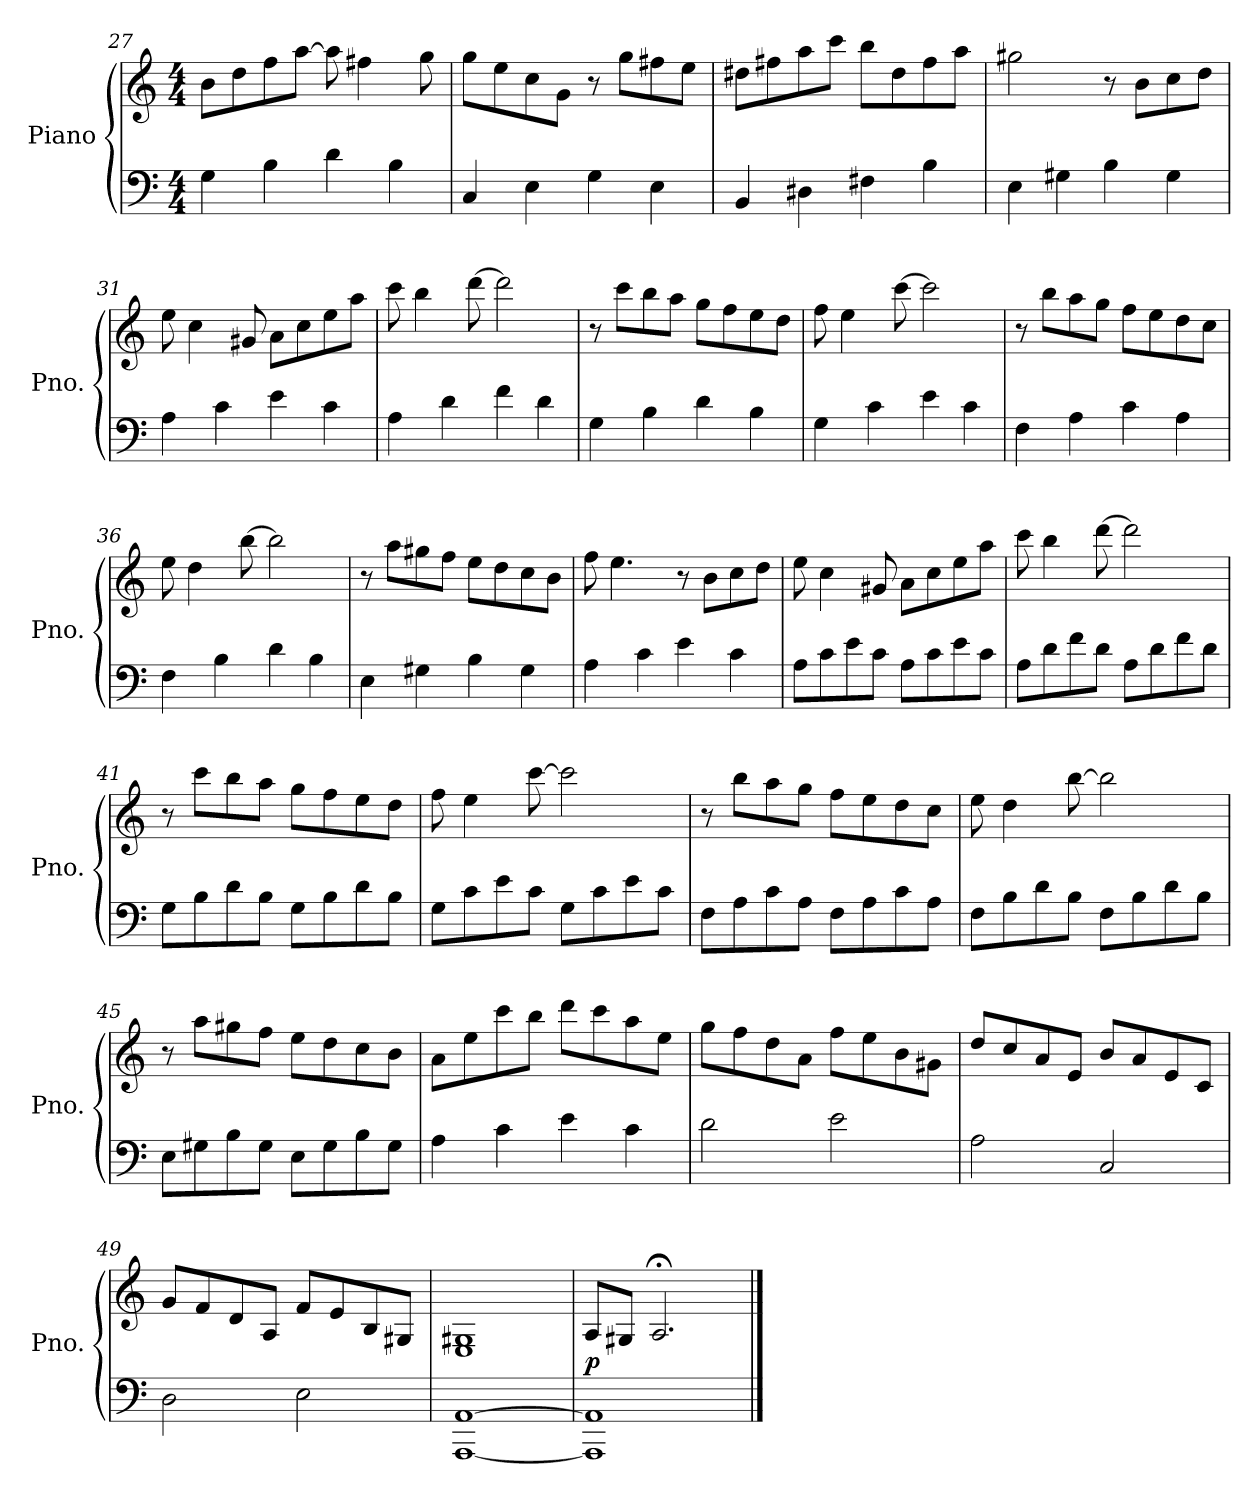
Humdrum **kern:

**kern	**kern	**dynam
*part1	*part1	*part1
*staff2	*staff1	*staff1/2
*I"Piano	*	*
*I'Pno.	*	*
*clefF4	*clefG2	*
*k[]	*k[]	*
*M4/4	*M4/4	*
=27	=27	=27
4G\	8b\L	.
.	8dd\	.
4B\	8ff\	.
.	[8aa\J	.
4d\	8aa\]	.
.	4ff#X\	.
4B\	.	.
.	8gg\	.
=28	=28	=28
4C/	8gg\L	.
.	8ee\	.
4E\	8cc\	.
.	8g\J	.
4G\	8r	.
.	8gg\L	.
4E\	8ff#X\	.
.	8ee\J	.
=29	=29	=29
4BB/	8dd#X\L	.
.	8ff#X\	.
4D#X\	8aa\	.
.	8ccc\J	.
4F#X\	8bb\L	.
.	8dd#\	.
4B\	8ff#\	.
.	8aa\J	.
!!LO:LB:g=z
=30	=30	=30
4E\	2gg#X\	.
4G#X\	.	.
4B\	8r	.
.	8b\L	.
4G#\	8cc\	.
.	8dd\J	.
=31	=31	=31
4A\	8ee\	.
.	4cc\	.
4c\	.	.
.	8g#X/	.
4e\	8a\L	.
.	8cc\	.
4c\	8ee\	.
.	8aa\J	.
=32	=32	=32
4A\	8ccc\	.
.	4bb\	.
4d\	.	.
.	[8ddd\	.
4f\	2ddd\]	.
4d\	.	.
=33	=33	=33
4G\	8r	.
.	8ccc\L	.
4B\	8bb\	.
.	8aa\J	.
4d\	8gg\L	.
.	8ff\	.
4B\	8ee\	.
.	8dd\J	.
=34	=34	=34
4G\	8ff\	.
.	4ee\	.
4c\	.	.
.	[8ccc\	.
4e\	2ccc\]	.
4c\	.	.
!!LO:LB:g=z
=35	=35	=35
4F\	8r	.
.	8bb\L	.
4A\	8aa\	.
.	8gg\J	.
4c\	8ff\L	.
.	8ee\	.
4A\	8dd\	.
.	8cc\J	.
=36	=36	=36
4F\	8ee\	.
.	4dd\	.
4B\	.	.
.	[8bb\	.
4d\	2bb\]	.
4B\	.	.
=37	=37	=37
4E\	8r	.
.	8aa\L	.
4G#X\	8gg#X\	.
.	8ff\J	.
4B\	8ee\L	.
.	8dd\	.
4G#\	8cc\	.
.	8b\J	.
=38	=38	=38
4A\	8ff\	.
.	4.ee\	.
4c\	.	.
4e\	8r	.
.	8b\L	.
4c\	8cc\	.
.	8dd\J	.
!!LO:LB:g=z
=39	=39	=39
8A\L	8ee\	.
8c\	4cc\	.
8e\	.	.
8c\J	8g#X/	.
8A\L	8a\L	.
8c\	8cc\	.
8e\	8ee\	.
8c\J	8aa\J	.
=40	=40	=40
8A\L	8ccc\	.
8d\	4bb\	.
8f\	.	.
8d\J	[8ddd\	.
8A\L	2ddd\]	.
8d\	.	.
8f\	.	.
8d\J	.	.
=41	=41	=41
8G\L	8r	.
8B\	8ccc\L	.
8d\	8bb\	.
8B\J	8aa\J	.
8G\L	8gg\L	.
8B\	8ff\	.
8d\	8ee\	.
8B\J	8dd\J	.
=42	=42	=42
8G\L	8ff\	.
8c\	4ee\	.
8e\	.	.
8c\J	[8ccc\	.
8G\L	2ccc\]	.
8c\	.	.
8e\	.	.
8c\J	.	.
!!LO:PB:g=z
=43	=43	=43
8F\L	8r	.
8A\	8bb\L	.
8c\	8aa\	.
8A\J	8gg\J	.
8F\L	8ff\L	.
8A\	8ee\	.
8c\	8dd\	.
8A\J	8cc\J	.
=44	=44	=44
8F\L	8ee\	.
8B\	4dd\	.
8d\	.	.
8B\J	[8bb\	.
8F\L	2bb\]	.
8B\	.	.
8d\	.	.
8B\J	.	.
=45	=45	=45
8E\L	8r	.
8G#X\	8aa\L	.
8B\	8gg#X\	.
8G#\J	8ff\J	.
8E\L	8ee\L	.
8G#\	8dd\	.
8B\	8cc\	.
8G#\J	8b\J	.
=46	=46	=46
4A\	8a\L	.
.	8ee\	.
4c\	8ccc\	.
.	8bb\J	.
4e\	8ddd\L	.
.	8ccc\	.
4c\	8aa\	.
.	8ee\J	.
!!LO:LB:g=z
=47	=47	=47
2d\	8gg\L	.
.	8ff\	.
.	8dd\	.
.	8a\J	.
2e\	8ff\L	.
.	8ee\	.
.	8b\	.
.	8g#X\J	.
=48	=48	=48
2A\	8dd/L	.
.	8cc/	.
.	8a/	.
.	8e/J	.
2C/	8b/L	.
.	8a/	.
.	8e/	.
.	8c/J	.
=49	=49	=49
2D\	8g/L	.
.	8f/	.
.	8d/	.
.	8A/J	.
2E\	8f/L	.
.	8e/	.
.	8B/	.
.	8G#X/J	.
=50	=50	=50
[1AAA [1AA	1E 1G#X	.
=51	=51	=51
!	!	!LO:DY:a=2
1AAA] 1AA]	8A/L	p
.	8G#X/J	.
.	2.A;</	.
==	==	==
*-	*-	*-
